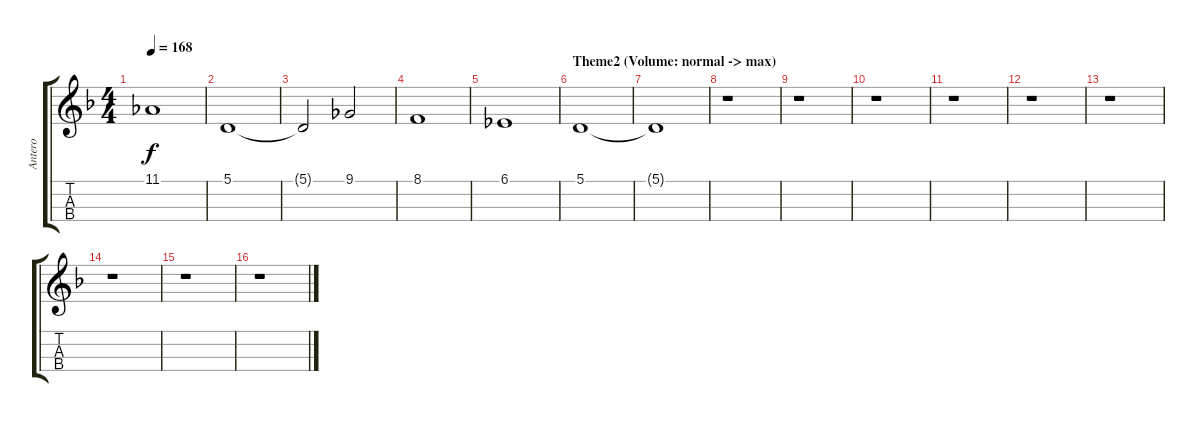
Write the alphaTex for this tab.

\track ("Antero" "Antero") {instrument cello}
\staff {score tabs}
\tuning (A3 D3 G2 C2) {hide}
\ts (4 4)
\tempo 168
\clef g2
\ks f
11.1.1{dy f} |
5.1.1 |
5.1{t}.2 9.1.2 |
8.1.1 |
6.1.1 |
\section ("" "Theme2 (Volume: normal -> max)")
5.1.1{volume 3} |
5.1{t}.1 |
r.1 |
r.1 |
r.1 |
r.1 |
r.1 |
r.1 |
r.1 |
r.1 |
r.1
